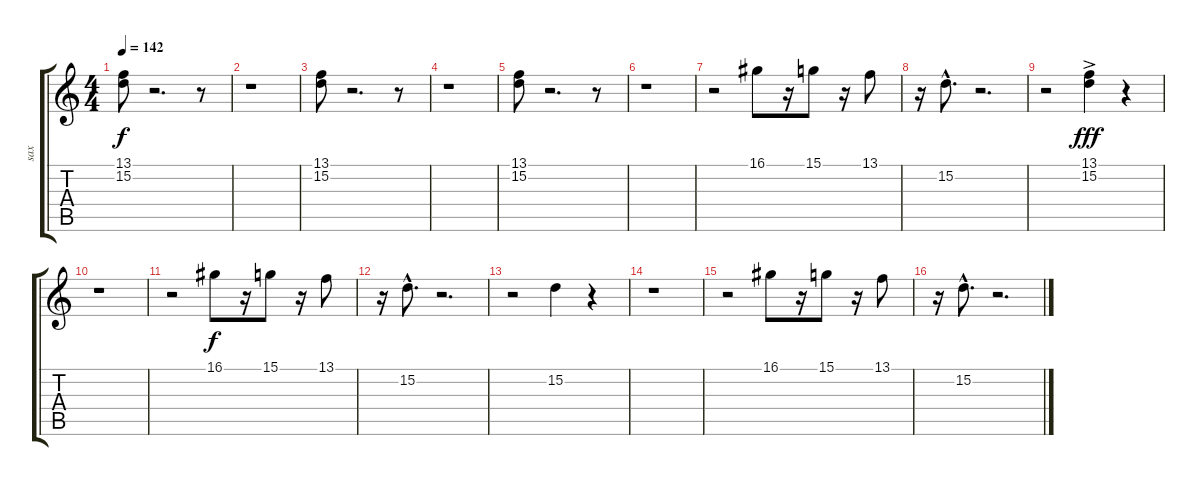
\track ("sax" "sax") {instrument tenorsax}
\staff {score tabs}
\tuning (E4 B3 G3 D3 A2 E2) {hide}
\ts (4 4)
\tempo 142
\clef g2
\ks c
(13.1 15.2).8{dy f} r.2{d} r.8 |
r.1 |
(13.1 15.2).8 r.2{d} r.8 |
r.1 |
(13.1 15.2).8 r.2{d} r.8 |
r.1 |
r.2 16.1.8 r.16 15.1.8 r.16 13.1.8 |
r.16 15.2{hac}.8{d} r.2{d} |
r.2 (13.1{ac} 15.2{ac}).4{dy fff} r.4 |
r.1 |
r.2 16.1.8{dy f} r.16 15.1.8 r.16 13.1.8 |
r.16 15.2{hac}.8{d} r.2{d} |
r.2 15.2.4 r.4 |
r.1 |
r.2 16.1.8 r.16 15.1.8 r.16 13.1.8 |
r.16 15.2{hac}.8{d} r.2{d}
